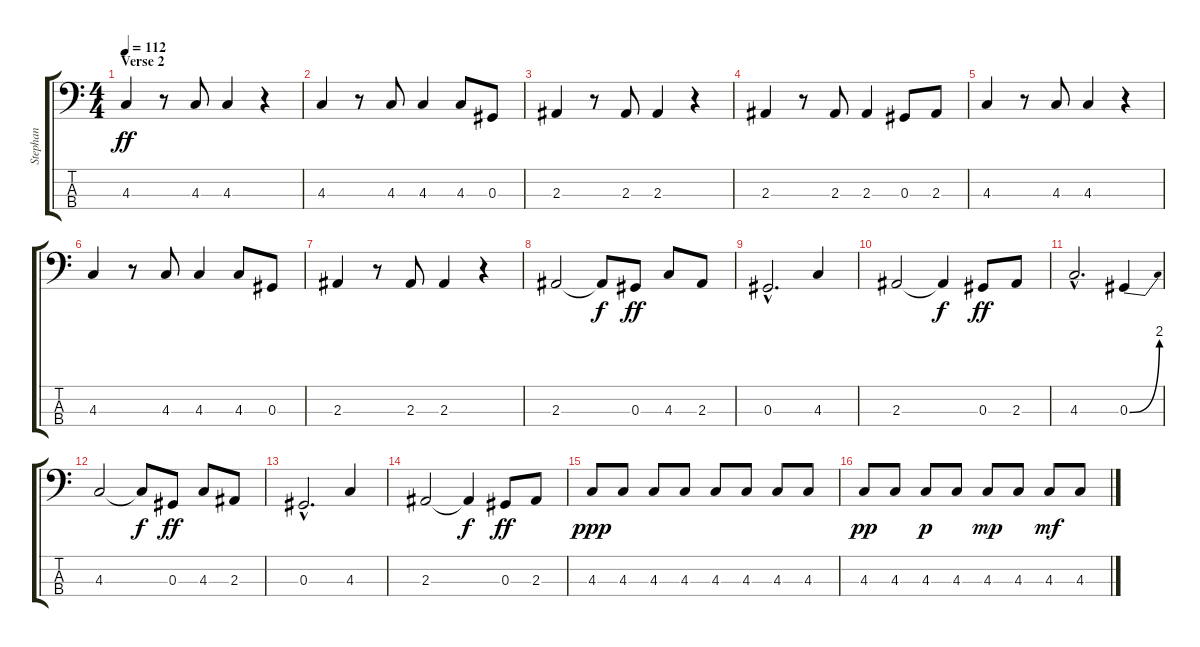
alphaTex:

\track ("Stephan" "Stephan") {instrument electricbassfinger}
\staff {score tabs}
\tuning (Gb2 Db2 Ab1 Eb1) {hide}
\ts (4 4)
\section ("" "Verse 2")
\tempo 112
\clef f4
\ks c
4.3.4{dy ff} r.8 4.3.8 4.3.4 r.4 |
4.3.4 r.8 4.3.8 4.3.4 4.3.8 0.3.8 |
2.3.4 r.8 2.3.8 2.3.4 r.4 |
2.3.4 r.8 2.3.8 2.3.4 0.3.8 2.3.8 |
4.3.4 r.8 4.3.8 4.3.4 r.4 |
4.3.4 r.8 4.3.8 4.3.4 4.3.8 0.3.8 |
2.3.4 r.8 2.3.8 2.3.4 r.4 |
2.3.2 2.3{t}.8{dy f} 0.3.8{dy ff} 4.3.8 2.3.8 |
0.3{hac}.2{d} 4.3.4 |
2.3.2 2.3{t}.4{dy f} 0.3.8{dy ff} 2.3.8 |
4.3{hac}.2{d} 0.3{be (bend 0 0 60 8)}.4 |
4.3.2 4.3{t}.8{dy f} 0.3.8{dy ff} 4.3.8 2.3.8 |
0.3{hac}.2{d} 4.3.4 |
2.3.2 2.3{t}.4{dy f} 0.3.8{dy ff} 2.3.8 |
4.3.8{dy ppp} 4.3.8 4.3.8 4.3.8 4.3.8 4.3.8 4.3.8 4.3.8 |
4.3.8{dy pp} 4.3.8 4.3.8{dy p} 4.3.8 4.3.8{dy mp} 4.3.8 4.3.8{dy mf} 4.3.8
